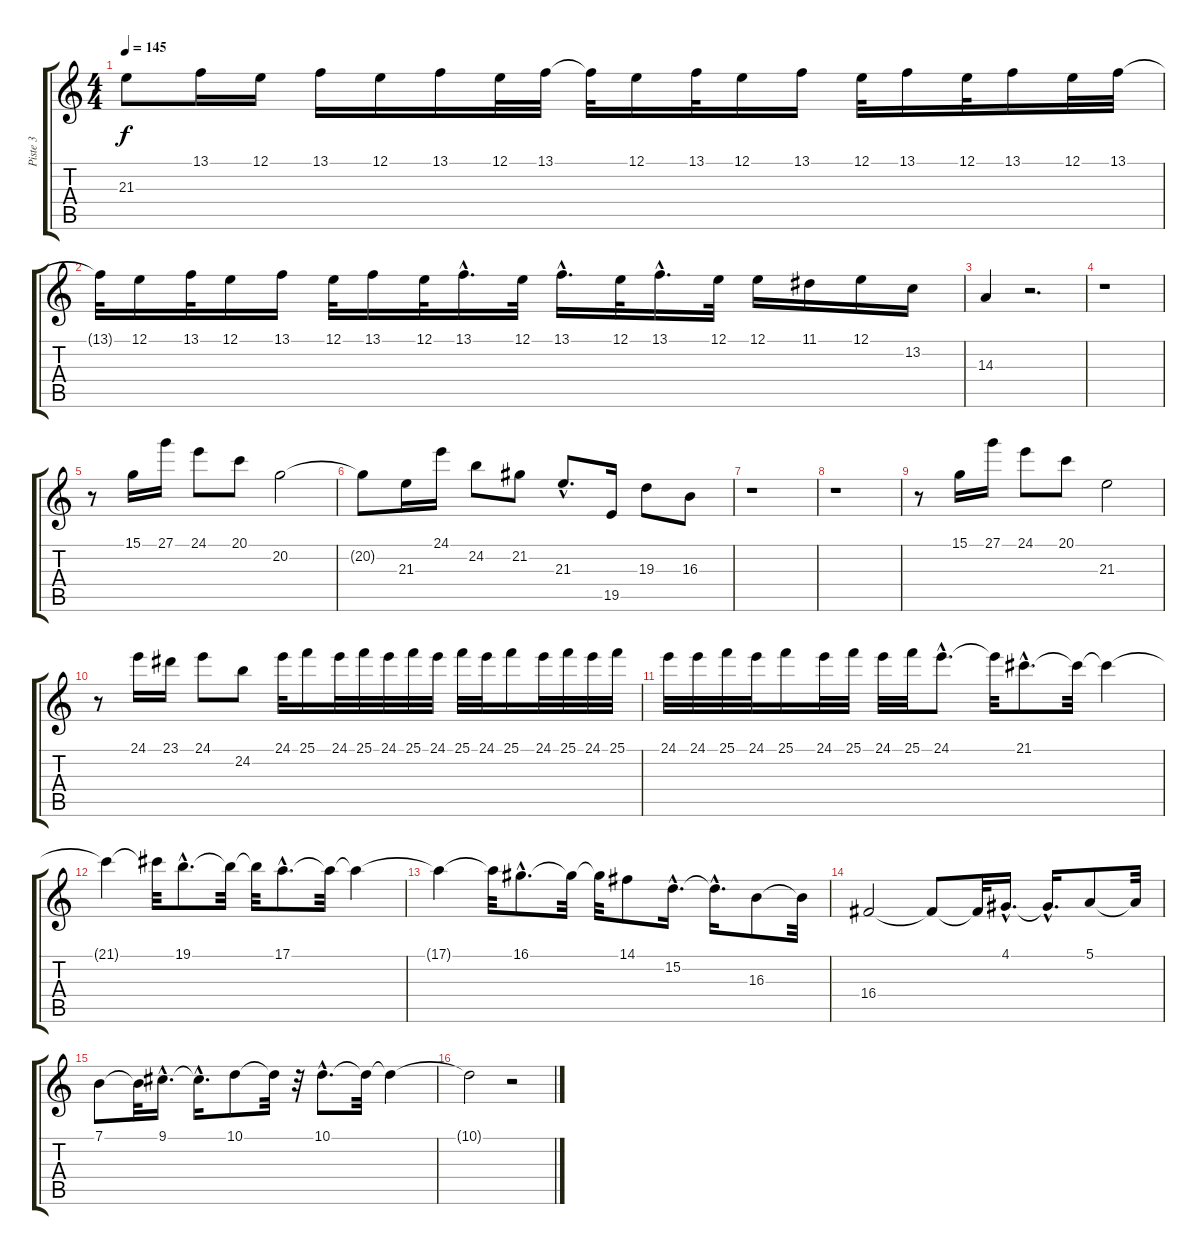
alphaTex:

\track ("Piste 3" "Piste 3") {instrument flute}
\staff {score tabs}
\tuning (E4 B3 G3 D3 A2 E2) {hide}
\ts (4 4)
\tempo 145
\clef g2
\ks c
21.3{t}.8{dy f} 13.1.16 12.1.16 13.1.16 12.1.16 13.1.16 12.1.32 13.1.32 13.1{t}.32 12.1.16 13.1.32 12.1.16 13.1.16 12.1.32 13.1.16 12.1.32 13.1.16 12.1.32 13.1.32 |
13.1{t}.32 12.1.16 13.1.32 12.1.16 13.1.16 12.1.32 13.1.16 12.1.32 13.1{hac}.16{d} 12.1.32 13.1{hac}.16{d} 12.1.32 13.1{hac}.16{d} 12.1.32 12.1.16 11.1.16 12.1.16 13.2.16 |
14.3.4 r.2{d} |
r.1 |
r.8 15.1.16 27.1.16 24.1.8 20.1.8 20.2.2 |
20.2{t}.8 21.3.16 24.1.16 24.2.8 21.2.8 21.3{hac}.8{d} 19.5.16 19.3.8 16.3.8 |
r.1 |
r.1 |
r.8 15.1.16 27.1.16 24.1.8 20.1.8 21.3.2 |
r.8 24.1.16 23.1.16 24.1.8 24.2.8 24.1.32 25.1.16 24.1.32 25.1.32 24.1.32 25.1.32 24.1.32 25.1.32 24.1.32 25.1.16 24.1.32 25.1.32 24.1.32 25.1.32 |
24.1.32 24.1.32 25.1.32 24.1.32 25.1.16 24.1.32 25.1.32 24.1.32 25.1.32 24.1{hac}.8{d} 24.1{t}.32 21.1{hac}.8{d} 21.1{t}.32 21.1{t}.4 |
21.1{t}.4 21.1{t}.32 19.1{hac}.8{d} 19.1{t}.32 19.1{t}.32 17.1{hac}.8{d} 17.1{t}.32 17.1{t}.4 |
17.1{t}.4 17.1{t}.32 16.1{hac}.8{d} 16.1{t}.32 16.1{t}.32 14.1.8 15.2{hac}.16{d} 15.2{hac t}.16{d} 16.3.8 16.3{t}.32 |
16.4.2 16.4{t}.8 16.4{t}.32 4.1{hac}.16{d} 4.1{hac t}.16{d} 5.1.8 5.1{t}.32 |
7.1.8 7.1{t}.32 9.1{hac}.16{d} 9.1{hac t}.16{d} 10.1.8 10.1{t}.32 r.32 10.1{hac}.8{d} 10.1{t}.32 10.1{t}.4 |
10.1{t}.2 r.2
